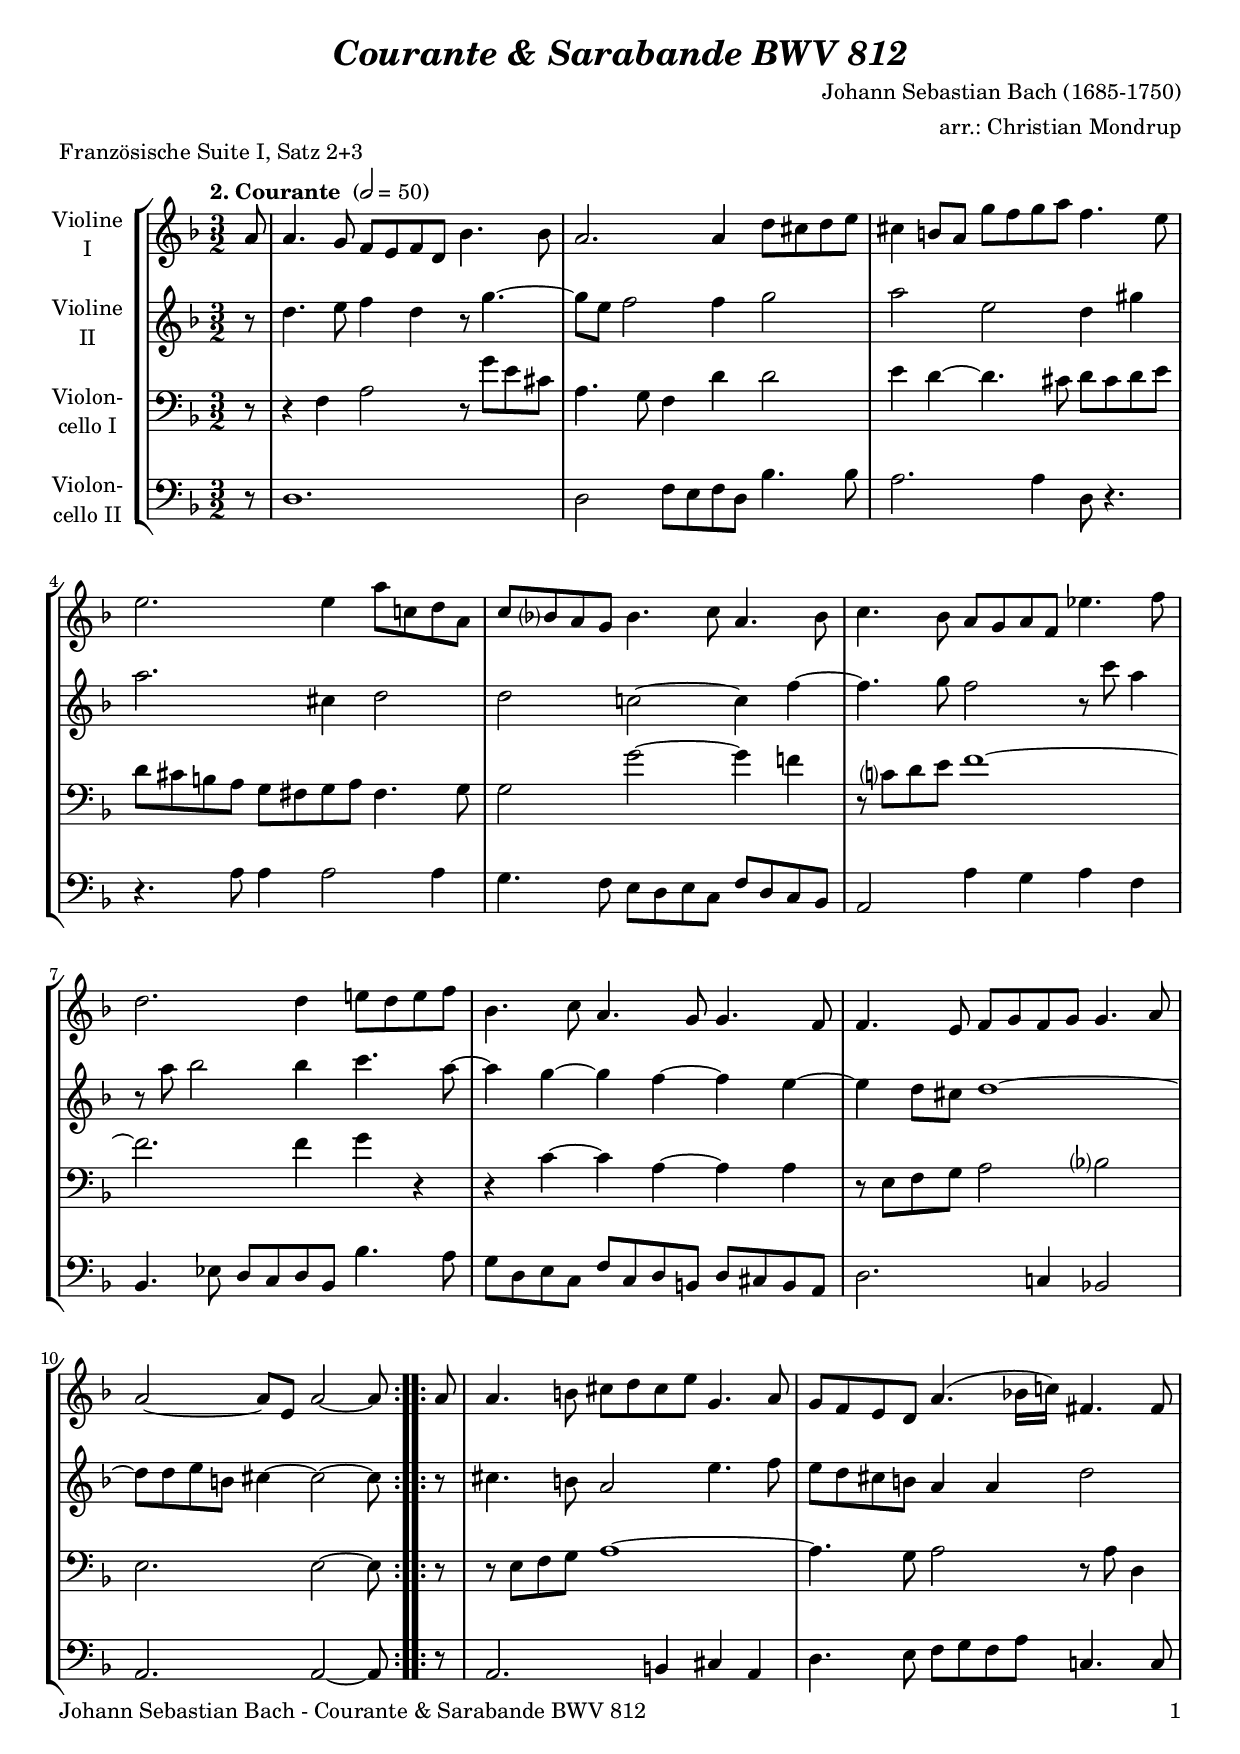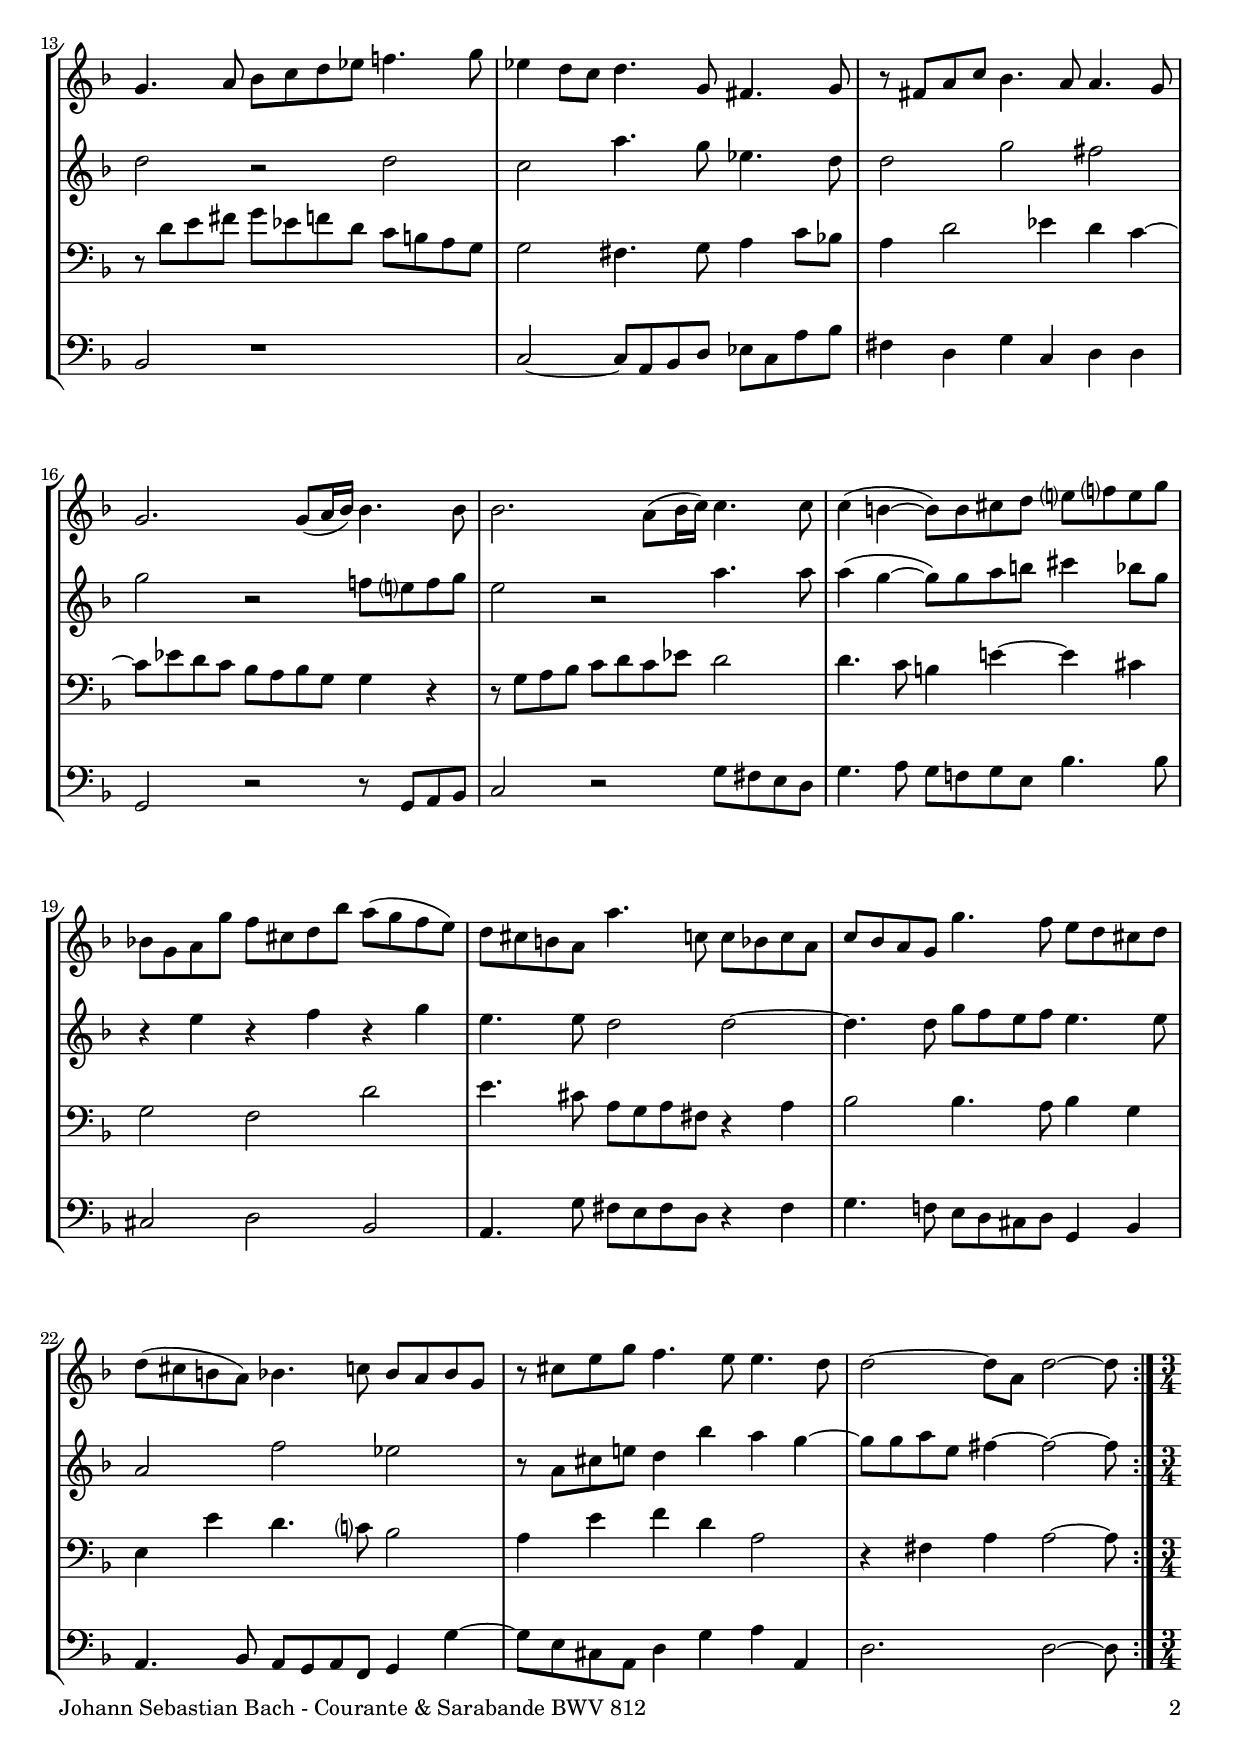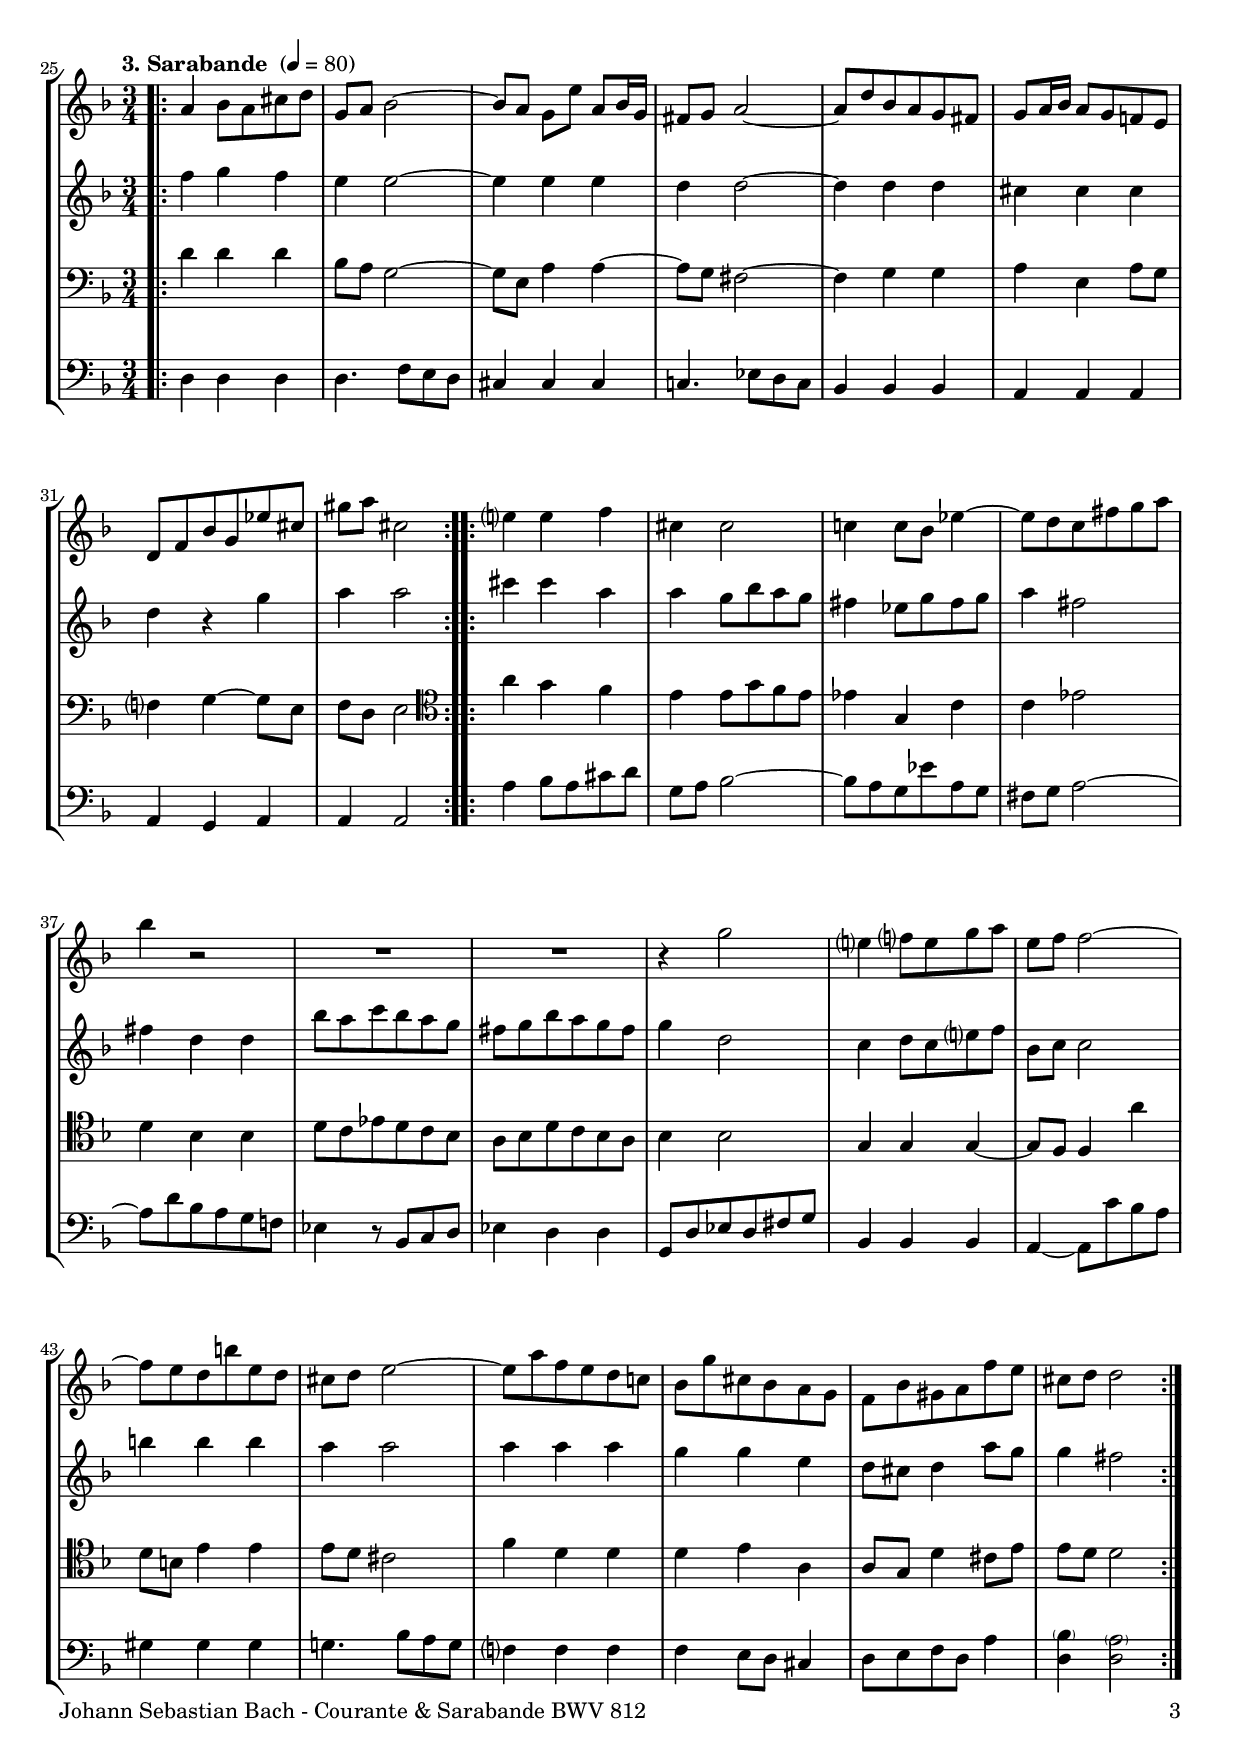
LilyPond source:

\version "2.24.1"
\include "deutsch.ly"

#(set-global-staff-size 19)

\header {
  title     = \markup \bold \italic "Courante & Sarabande BWV 812"
  composer  = "Johann Sebastian Bach (1685-1750)"
  arranger  = "arr.: Christian Mondrup"
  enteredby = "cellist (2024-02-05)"
  piece     = "Französische Suite I, Satz 2+3"
}

voiceconsts = {
  \key d \minor
  \time 3/2
  \clef "treble"
  \numericTimeSignature
  \compressEmptyMeasures
  % Set default beaming for all staves
%  \set Timing.beamExceptions = #'()
%  \set Timing.baseMoment     = #(ly:make-moment 1 4)
%  \set Timing.beatStructure  = #'(1 1 1)
}

mist = "string ensemble 1"
mivl = "violin"
miba = "cello"
mipz = "pizzicato strings"

introa = {        \tempo "2. Courante "  2=50 }
introb = { \break \tempo "3. Sarabande " 4=80 \time 3/4 }

va = \relative c'' {
  \voiceconsts

  \introa
  \repeat volta 2 {
    \partial 8 a8
    a4. g8 f e f d b'4. b8
    a2. a4 d8 cis d e
    cis4 h8 a g' f g a f4. e8

    e2. e4 a8 c,! d a
    c b? a g b4. c8 a4. b8
    c4. b8 a g a f es'4. f8

    d2. d4 e!8 d e f
    b,4. c8 a4. g8 g4. f8
    f4. e8 f g f g g4. a8

    a2~ a8 e a2~ a8
  }

  \repeat volta 2 {
    a
    a4. h8 cis d cis e g,4. a8
    g f e d a'4.( b!16 c!) fis,4. fis8

    g4. a8 b c d es f!4. g8
    es4 d8 c d4. g,8 fis4. g8
    r fis a c b4. a8 a4. g8

    g2. g8( a16 b) b4. b8
    b2. a8( b16 c) c4. c8
    c4( h~ h8) h cis d e? f? e g

    b,! g a g' f cis d b' a( g f e)
    d cis h a a'4. c,8 c b c a
    c b a g g'4. f8 e d cis d

    d( cis h a) b4. c8 b a b g
    r cis e g f4. e8 e4. d8
    \partial 8*11 d2~ d8[ a] d2~ d8
  }

  \introb
  \repeat volta 2 {
    a4 b8 a cis d
    g, a b2~
    b8 a g e' a, b16 g
    fis8 g a2~
    a8 d b a g fis
    g a16 b a8 g f! e

    d f b g es' cis
    gis' a cis,2
  }

  \repeat volta 2 {
    e?4 e f
    cis cis2
    c!4 c8 b es4~
    es8 d c fis g a

    b4 r2
    R2.*2
    r4 g2
    e?4 f?8 e g a
    e f f2~

    f8 e d h' e, d
    cis d e2~
    e8 a f e d c!
    b g' cis, b a g
    f b gis a f' e
    cis d d2
  }
}

vb = \relative c'' {
  \voiceconsts

  \introa
  \repeat volta 2 {
    \partial 8 r8
    d4. e8 f4 d r8 g4.~
    g8 e f2 f4 g2
    a e d4 gis

    a2. cis,4 d2
    d c!~ c4 f~
    f4. g8 f2 r8 c' a4

    r8 a b2 b4 c4. a8~
    a4 g~ g f~ f e~
    e d8 cis d1~

    d8 d e h cis4~ cis2~ cis8
  }

  \repeat volta 2 {
    r
    cis4. h8 a2 e'4. f8
    e d cis h a4 a d2
    d r d
    c a'4. g8 es4. d8
    d2 g fis

    g r f!8 e? f g
    e2 r a4. a8
    a4( g~ g8) g a h cis4 b8 g

    r4 e r f r g
    e4. e8 d2 d~
    d4. d8 g f e f e4. e8

    a,2 f' es
    r8 a, cis e! d4 b' a g~
    \partial 8*11 g8[ g a e] fis4~ fis2~ fis8
  }

  \introb
  \repeat volta 2 {
    f4 g f
    e e2~
    e4 e e
    d d2~
    d4 d d
    cis cis cis

    d r g
    a a2
  }

  \repeat volta 2 {
    cis4 cis a
    a g8 b a g
    fis4 es8 g fis g
    a4 fis2

    fis4 d d
    b'8 a c b a g
    fis g b a g fis
    g4 d2
    c4 d8 c e? f
    b, c c2
    
    h'4 h h
    a a2
    a4 a a
    g g e
    d8 cis d4 a'8 g
    g4 fis2
    
  }
}

vc = \relative c {
  \voiceconsts
  \clef "bass"
  
  \introa
  \repeat volta 2 {
    \partial 8 r8
    r4 f a2 r8 g' e cis
    a4. g8 f4 d' d2
    e4 d~ d4. cis8 d cis d e

    d cis h a g fis g a fis4. g8
    g2 g'~ g4 f!
    r8 c? d e f1~

    f2. f4 g r
    r c,~ c a~ a a
    r8 e f g a2 b?

    e,2. e2~ e8
  }

  \repeat volta 2 {
    r
    r e f g a1~
    a4. g8 a2 r8 a d,4

    r8 d' e fis g es f d c h a g
    g2 fis4. g8 a4 c8 b!
    a4 d2 es4 d c~

    c8 es d c b a b g g4 r
    r8 g a b c d c es d2
    d4. c8 h4 e!~ e cis

    g2 f d'
    e4. cis8 a g a fis r4 a
    b2 b4. a8 b4 g

    e e' d4. c?8 b2
    a4 e' f d a2
    \partial 8*11 r4 fis a a2~ a8
  }

  \introb
  \repeat volta 2 {
    d4 d d
    b8 a g2~
    g8 e a4 a~
    a8 g fis2~
    fis4 g g
    a e a8 g

    f?4 g~ g8 e
    f d e2
  }

  \repeat volta 2 { \clef "tenor"
    a'4 g f
    e e8 g f e
    es4 g, c
    c es2

    d4 b b
    d8 c es d c b
    a b d c b a
    b4 b2
    g4 g g~
    g8 f f4 a'

    d,8 h e4 e
    e8 d cis2
    f4 d d
    d e a,
    a8 g d'4 cis8 e
    e d d2
  }
}

vd = \relative c {
  \voiceconsts
  \clef "bass"
  
  \introa
  \repeat volta 2 {
    \partial 8 r8
    d1.
    d2 f8 e f d b'4. b8
    a2. a4 d,8 r4.

    r a'8 a4 a2 a4
    g4. f8 e d e c f d c b
    a2 a'4 g a f

    b,4. es8 d c d b b'4. a8
    g d e c f c d h d cis h a
    d2. c!4 b!2

    a2. a2~ a8
  }

  \repeat volta 2 {
    r
    a2. h4 cis a
    d4. e8 f g f a c,!4. c8

    b2 r1
    c2~ c8 a b d es c a' b
    fis4 d g c, d d

    g,2 r r8 g a b
    c2 r g'8 fis e d
    g4. a8 g f! g e b'4. b8

    cis,2 d b
    a4. g'8 fis e fis d r4 fis
    g4. f!8 e d cis d g,4 b

    a4. b8 a g a f g4 g'~
    g8 e cis a d4 g a a,
    \partial 8*11 d2. d2~ d8
  }

  \introb
  \repeat volta 2 {
    d4 d d
    d4. f8 e d
    cis4 cis cis
    c!4. es8 d c
    b4 b b
    a a a

    a g a
    a a2
  }

  \repeat volta 2 {
    a'4 b8 a cis d
    g, a b2~
    b8 a g es' a, g
    fis g a2~

    a8 d b a g f!
    es4 r8 b c d
    es4 d d
    g,8 d' es d fis g
    b,4 b b
    a~ a8 c' b a

    gis4 gis gis
    g!4. b8 a g
    f?4 f f
    f e8 d cis4
    d8 e f d a'4
    <d, \parenthesize b'> <d \parenthesize a'>2
  }
}


music = \new StaffGroup <<
      \new Staff {
	\set Staff.midiInstrument = \mivl
	\set Staff.instrumentName = \markup \center-column { "Violine" "I" }
	\transpose d d { \va }
      }

      \new Staff {
	\set Staff.midiInstrument = \mivl
	\set Staff.instrumentName = \markup \center-column { "Violine" "II" }
	\transpose d d { \vb }
      }

      \new Staff {
	\set Staff.midiInstrument = \miba
	\set Staff.instrumentName = \markup \center-column { "Violon-" "cello I" }
	\transpose d d { \vc }
      }

      \new Staff {
	\set Staff.midiInstrument = \miba
	\set Staff.instrumentName = \markup \center-column { "Violon-" "cello II" }
	\transpose d d { \vd }
      }
>>

\book {
  \paper {
    print-page-number = ##t
    print-first-page-number = ##t
    ragged-last-bottom = ##f
    oddHeaderMarkup = \markup \null
    evenHeaderMarkup = \markup \null
    oddFooterMarkup = \markup {
      \fill-line {
        \if \should-print-page-number
        "Johann Sebastian Bach - Courante & Sarabande BWV 812" \fromproperty #'page:page-number-string
      }
    }
    evenFooterMarkup = \oddFooterMarkup
  } \score {
    \music
    \layout {}
  }

  \score {
    \unfoldRepeats \music

    \midi {
      \context {
        \Score
      }
    }
  }
}